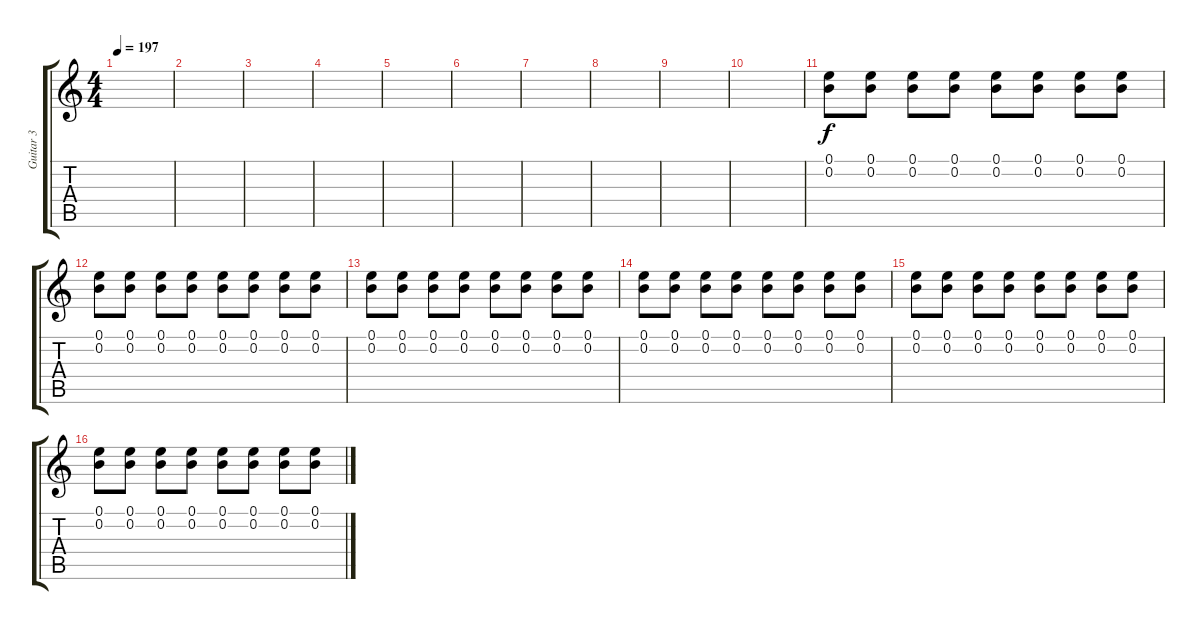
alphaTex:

\track ("Guitar 3" "Guitar 3") {instrument overdrivenguitar}
\staff {score tabs}
\tuning (E4 B3 G3 D3 A2 E2) {hide}
\ts (4 4)
\tempo 197
\clef g2
\ks c
|
|
|
|
|
|
|
|
|
|
(0.1 0.2).8{volume 8 instrument overdrivenguitar} (0.1 0.2).8 (0.1 0.2).8 (0.1 0.2).8 (0.1 0.2).8 (0.1 0.2).8 (0.1 0.2).8 (0.1 0.2).8 |
(0.1 0.2).8 (0.1 0.2).8 (0.1 0.2).8 (0.1 0.2).8 (0.1 0.2).8 (0.1 0.2).8 (0.1 0.2).8 (0.1 0.2).8 |
(0.1 0.2).8 (0.1 0.2).8 (0.1 0.2).8 (0.1 0.2).8 (0.1 0.2).8 (0.1 0.2).8 (0.1 0.2).8 (0.1 0.2).8 |
(0.1 0.2).8 (0.1 0.2).8 (0.1 0.2).8 (0.1 0.2).8 (0.1 0.2).8 (0.1 0.2).8 (0.1 0.2).8 (0.1 0.2).8 |
(0.1 0.2).8 (0.1 0.2).8 (0.1 0.2).8 (0.1 0.2).8 (0.1 0.2).8 (0.1 0.2).8 (0.1 0.2).8 (0.1 0.2).8 |
(0.1 0.2).8 (0.1 0.2).8 (0.1 0.2).8 (0.1 0.2).8 (0.1 0.2).8 (0.1 0.2).8 (0.1 0.2).8 (0.1 0.2).8
